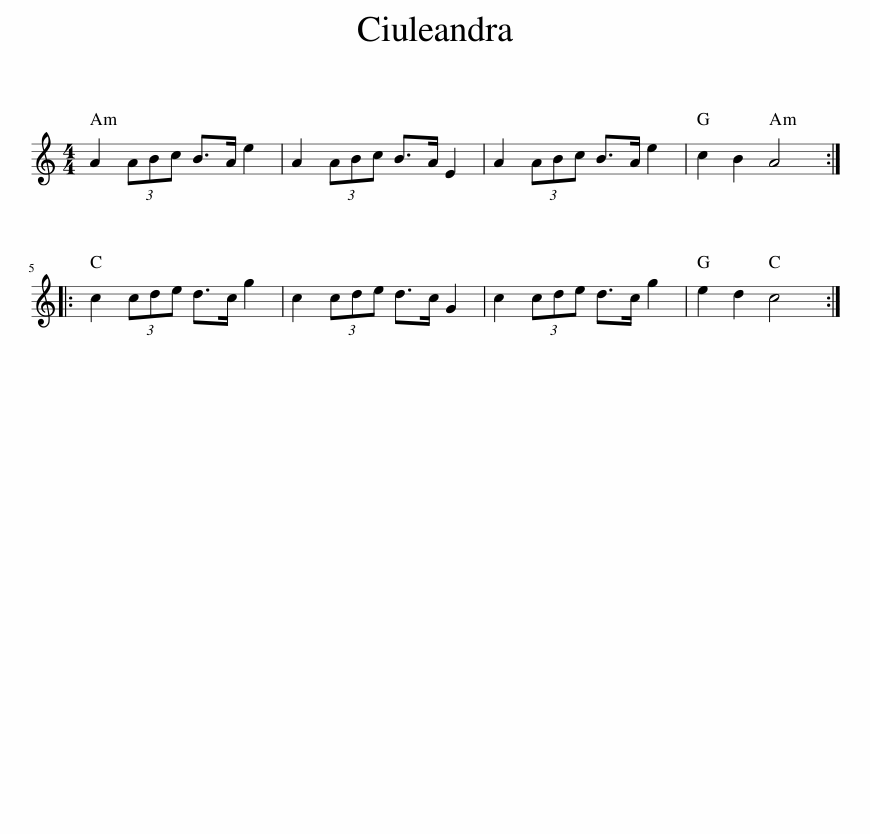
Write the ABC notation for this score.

X:1
L:1/8
M:4/4
I:linebreak $
K:C
V:1 treble
V:1
 A2 (3ABc B>A e2 | A2 (3ABc B>A E2 | A2 (3ABc B>A e2 | c2 B2 A4 ::$ c2 (3cde d>c g2 | %5
 c2 (3cde d>c G2 | c2 (3cde d>c g2 | e2 d2 c4 :| %8
